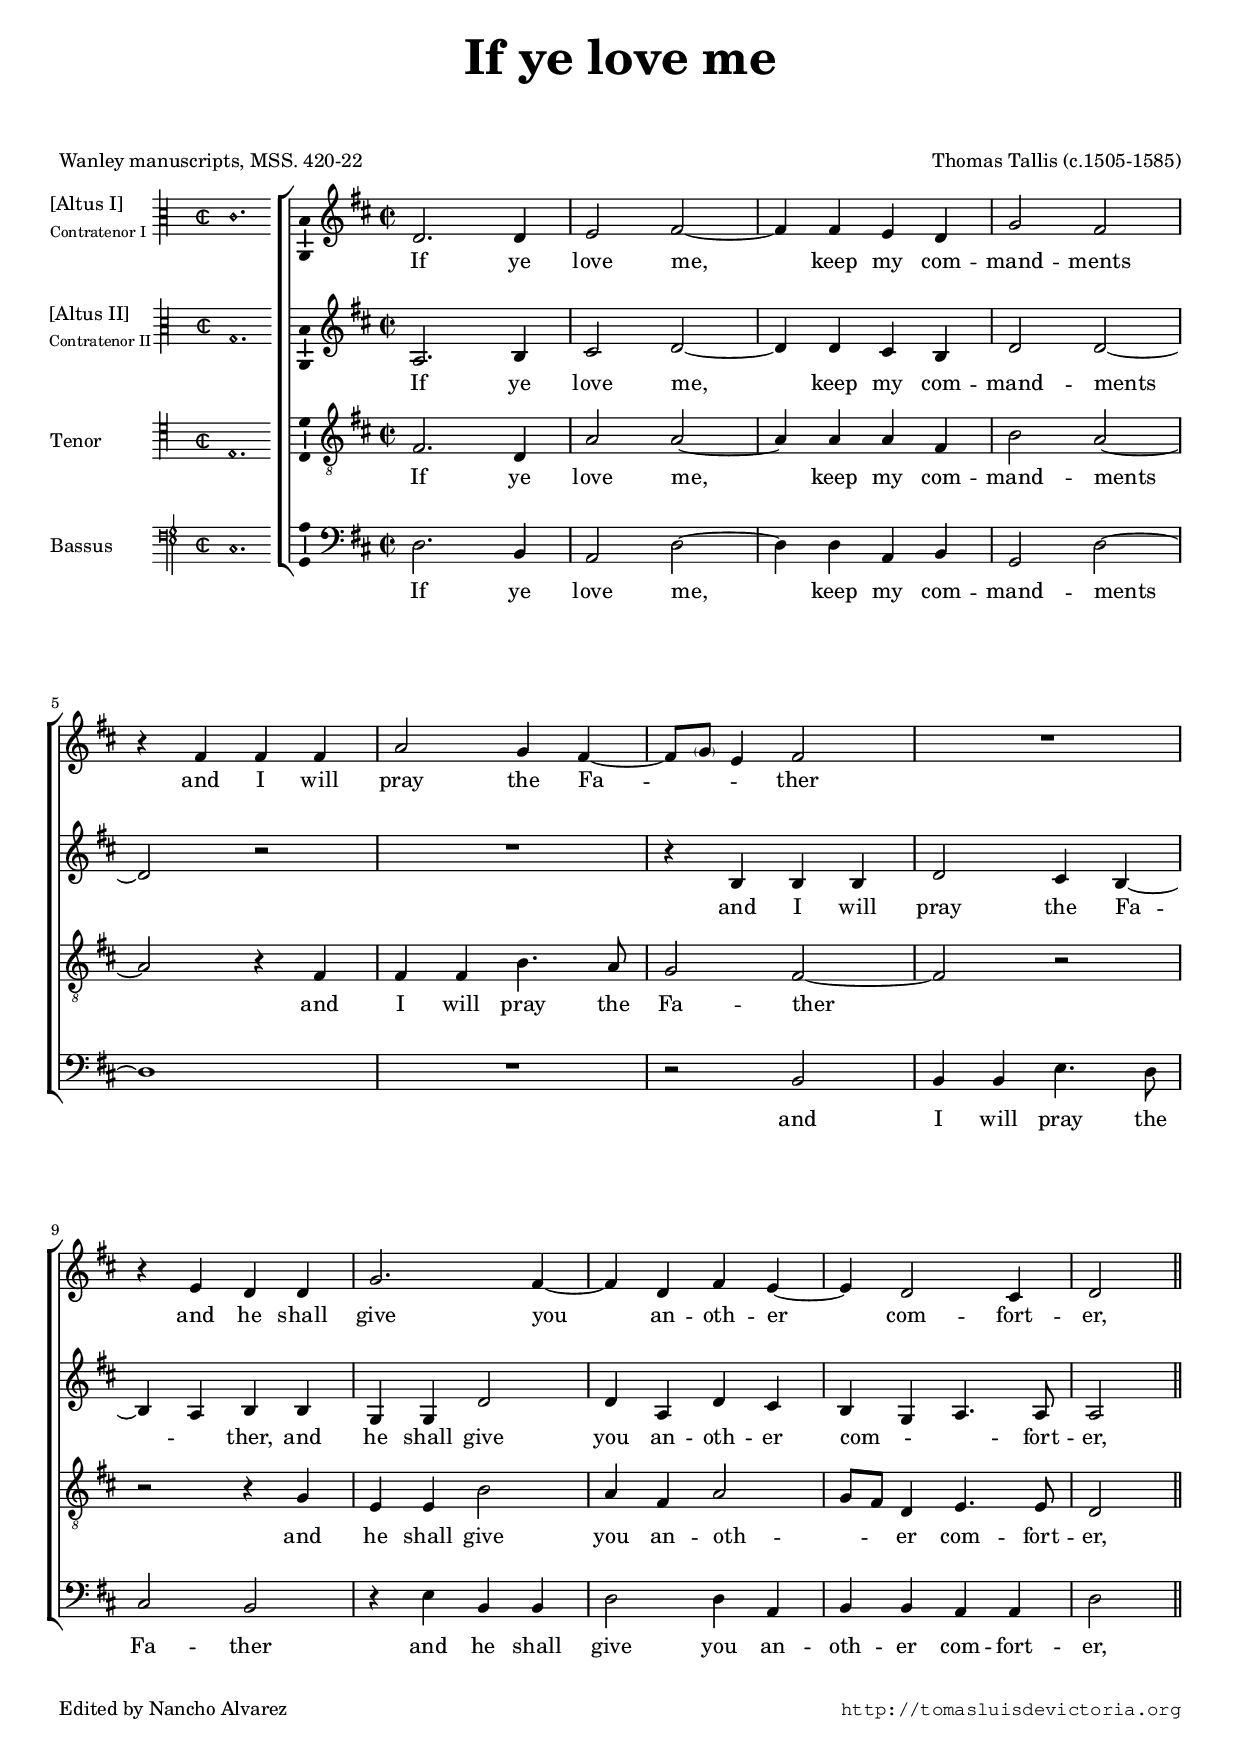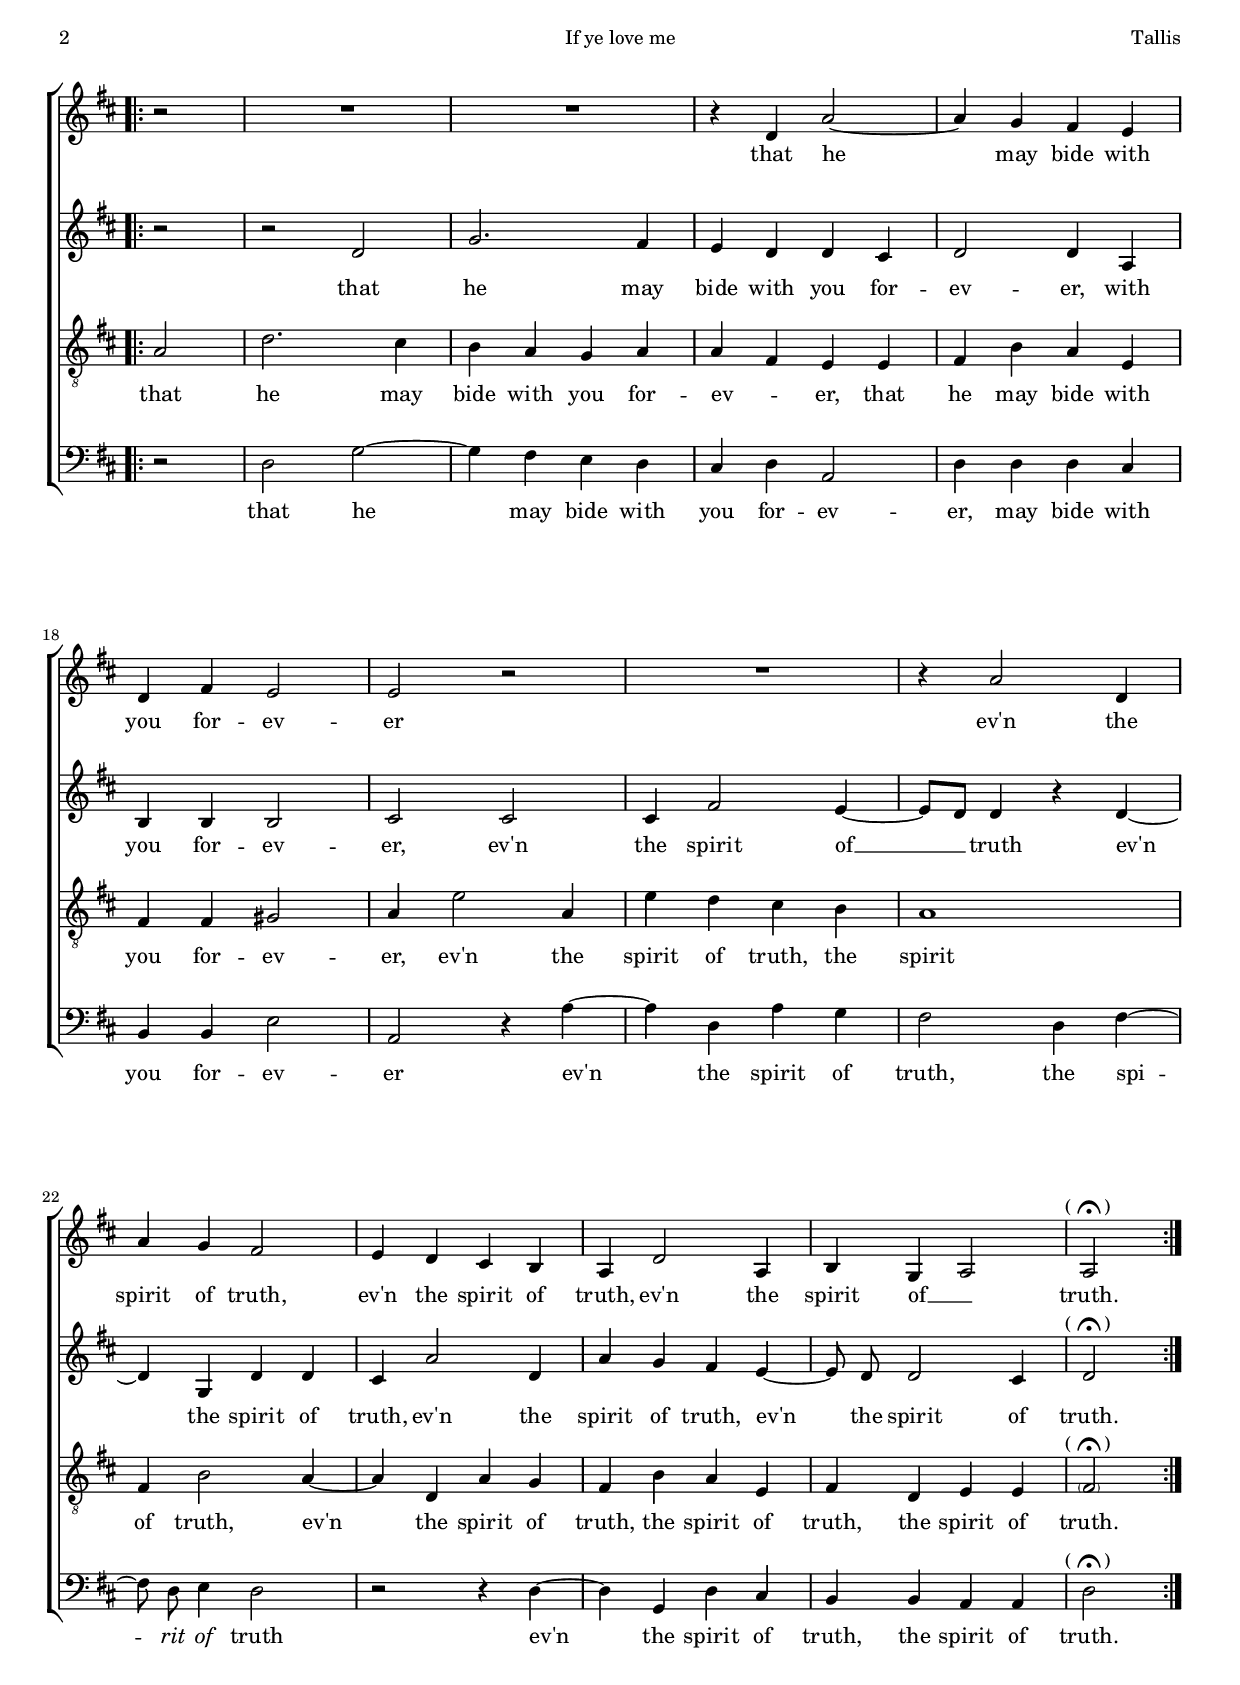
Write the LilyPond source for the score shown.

\version "2.18.0"

#(set-default-paper-size "a4")
#(set-global-staff-size 16.8)
#(ly:set-option 'point-and-click #f)
%mobile -s15.5 -i3.5

italicas=\override LyricText.font-shape = #'italic
rectas=\override LyricText.font-shape = #'upright
ss=\once \set suggestAccidentals = ##t
incipitwidth = 20
mtempo={\tempo 4 = 100}
mtempob={\tempo 4 = 50}

htitle="If ye love me"
hcomposer="Tallis"

\header {
	title=\markup{\fontsize #4 "If ye love me"}
	%subtitle=" "
	subsubtitle=\markup{\null \vspace #2 }
	composer="Thomas Tallis (c.1505-1585)"
        pdfauthor=\composer
	%opus="(-)"
	poet=\markup{"Wanley manuscripts, MSS. 420-22"} % falta el tenor
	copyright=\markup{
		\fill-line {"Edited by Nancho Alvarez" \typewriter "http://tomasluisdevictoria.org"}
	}
	%tagline=""
}

global={\key c \major \time 2/2 \skip 1*12
            \skip 2 \bar ".|:-||" \skip 2
            \skip 1*12 \skip 2 \bar ":|."
	%\override Score.TimeSignature.break-visibility = #'#(#f #t #t)
}


cantus=\relative c'{
	c2. c4
	d2 e ~
	e4 e d c
	f2 e % f4. f8 e2
	r4 e e e 
	g2 f4 e ~
	e8 \parenthesize f d4 e2 % en el original no hay escapada
	R1
	r4 d c c
	f2. e4 ~
	e c e d ~
	d c2 b4
	c2 \break r2 
	R1*2
	r4 c g'2 ~
	g4 f e d
	c4 e d2
	d2 r
	R1
	r4 g2 c,4
	g'4 f e2
	d4 c b a
	g4 c2 g4
	a4 f g2
	\override Score.TextScript.X-offset = #-2
        g2^\markup{"(" \musicglyph #"scripts.ufermata" \hspace #-.2 ")"}
}

altus=\relative c'{
	g2. a4
	b2 c ~
	c4 c b a 
	c2 c ~ % d4. d8 d2
	c2 r
	R1
	r4 a a a
	c2 b4 a ~
	a4 g a a
	f f c'2
	c4 g c b
	a f g4. g8
	g2 r
	r c
	f2. e4
	d c c b
	c2 c4 g
	a4 a a2
	b2 b
	b4 e2 d4 ~
	d8 c c4 r c ~
	c4 f, c' c
	b4 g'2 c,4
	g' f e d ~
	d8 \noBeam c c2 b4
	c2^\markup{"(" \musicglyph #"scripts.ufermata" \hspace #-.2 ")"}
}

tenor=\relative c{
	e2. c4
	g'2 g ~
	g4 g g e
	a2 g ~
	g2 r4 e
	e e a4. g8
	f2 e ~
	e r
	r2 r4 f
	d d a'2
	g4 e g2
	f8 e c4 d4. d8
	c2 g'
	c2. b4
	a g f g
	g e d d
	e a g d
	e4 e fis2
	g4 d'2 g,4
	d'4 c b a
	g1
	e4 a2 g4 ~
	g4 c, g' f
	e a g d
	e4 c d d
	\parenthesize e2^\markup{"(" \musicglyph #"scripts.ufermata" \hspace #-.2 ")"}
	% otras versiones acaban en c, sin tercera
}

bassus=\relative c{
	c2. a4
	g2 c ~
	c4 c g a
	f2 c' ~
	c1
	R1
	r2 a
	a4 a d4. c8 % hay un sostenido antes del c, pero yo creo que afecta al b siguiente
	b2 a
	r4 d a a
	c2 c4 g
	a a g g
	c2 r
	c f ~
	f4 e d c
	b c g2
	c4 c c b
	a4 a d2
	g,2 r4 g' ~
	g4 c, g'4 f
	e2 c4 e ~
	e8 \noBeam c d4 c2
	r2 r4 c ~
	c f, c' b
	a4 a g g
        c2^\markup{"(" \musicglyph #"scripts.ufermata" \hspace #-.2 ")"}
}

textocantus=\lyricmode{
If ye love me,
keep my com -- mand -- ments
and I will pray the Fa -- _ _ ther
and he shall give you an -- oth -- er com -- fort -- er,
that he may bide with you for -- ev -- er
ev'n the spirit of truth,
ev'n the spirit of truth,
ev'n the spirit of __ _ truth.
}

textoaltus=\lyricmode{
If ye love me,
keep my com -- mand -- ments
and I will pray the Fa -- _ ther,
and he shall give you an -- oth -- er com -- _ _ fort -- er,
that he may bide with you for -- ev -- er,
with you for -- ev -- er,
ev'n the spirit of __ _ truth
ev'n the spirit of truth,
ev'n the spirit of truth,
ev'n the spirit of truth.
}

textotenor=\lyricmode{
If ye love me,
keep my com -- mand -- ments
and I will pray the Fa -- ther
and he shall give you an -- oth -- _ _ er com -- fort -- er,
that he may bide with you for -- ev -- _ er,
that he may bide with you for -- ev -- er,
ev'n the spirit of truth,
the spirit of truth,
ev'n the spirit of truth,
the spirit of truth,
the spirit of truth.
}

textobassus=\lyricmode{
If ye love me,
keep my com -- mand -- ments
and I will pray the Fa -- ther
and he shall give you an -- oth -- er com -- fort -- er,
that he may bide with you for -- ev -- er,
may bide with you for -- ev -- er
ev'n the spirit of truth,
the spi -- \italicas rit of \rectas truth % spirit of _
ev'n the spirit of truth,
the spirit of truth.
}


incipitcantus=\markup{
	\score{
		{ 
		\set Staff.instrumentName=\markup{\column{"[Altus I]" \fontsize #-2 "Contratenor I "}}
		\override NoteHead.style = #'neomensural
		\override Staff.TimeSignature.style = #'neomensural
		\cadenzaOn 
		\clef "petrucci-c3"
		\key c \major
		\time 2/2
                c'1.
		} 

	\layout { line-width=\incipitwidth indent = 0 }
	}
}

incipitaltus=\markup{
	\score{
		{ 
		\set Staff.instrumentName=\markup{\column{"[Altus II]" \fontsize #-2 "Contratenor II"}}
		\override NoteHead.style = #'neomensural 
		\override Staff.TimeSignature.style = #'neomensural
		\cadenzaOn 
		\clef "petrucci-c3"
		\key c \major
		\time 2/2
                g1.
		} 
	\layout { line-width=\incipitwidth indent = 0 }
	}
}


incipittenor=\markup{
	\score{
		{ 
		\set Staff.instrumentName=\markup{"Tenor         "}
		\override NoteHead.style = #'neomensural 
		\override Staff.TimeSignature.style = #'neomensural
		\cadenzaOn 
		\clef "petrucci-c4"
		\key c \major
		\time 2/2
                e1.
		} 
	\layout { line-width=\incipitwidth indent=0 }
	}
}

incipitbassus=\markup{
	\score{
		{ 
		\set Staff.instrumentName=\markup{"Bassus       "}
		\override NoteHead.style = #'neomensural
		\override Staff.TimeSignature.style = #'neomensural
		\cadenzaOn 
		\clef "petrucci-f4"
		\key c \major
		\time 2/2
                c1.
		} 
	\layout { line-width=\incipitwidth indent = 0 }
	}
}

%\layout {
%       \context {\Voice
%               \remove Ligature_bracket_engraver
%               \consists Mensural_ligature_engraver
%       }
%       line-width=\incipitwidth
%       indent = 0
%}

\score {\transpose c' d'{
\new ChoirStaff<<

	\new Staff <<\global
	\new Voice="v1" {
		\set Staff.instrumentName=\incipitcantus
		\clef "treble"
		\cantus }
	\new Lyrics \lyricsto "v1" {\textocantus }
	>>

	\new Staff <<\global
	\new Voice="v2" {
		\set Staff.instrumentName=\incipitaltus
		\clef "treble"
		\altus }
	\new Lyrics \lyricsto "v2" {\textoaltus }
	>>
	
	\new Staff <<\global
	\new Voice="v3" {
		\set Staff.instrumentName=\incipittenor
		\clef "G_8"
		\tenor }
	\new Lyrics \lyricsto "v3" {\textotenor }
	>>

	\new Staff <<\global
	\new Voice="v4" {
		\set Staff.instrumentName=\incipitbassus
		\clef "bass"
		\bassus }
	\new Lyrics \lyricsto "v4" {\textobassus }
	>>
	
>>

	} % transpose

\layout{ 
	\context {\Lyrics 
		\override VerticalAxisGroup.staff-affinity = #UP
		\override VerticalAxisGroup.nonstaff-relatedstaff-spacing =
			#'((basic-distance . 0) (minimum-distance . 0) (padding . 1))
		\override LyricText.font-size = #1.2
		\override LyricHyphen.minimum-distance = #0.5
	}
	\context {\Score 
		tempoHideNote = ##t
		\override BarNumber.padding = #2 
	}
	\context {\Voice 
		%melismaBusyProperties = #'()
		%autoBeaming = ##f
	}
	\context {\Staff 
                %\RemoveEmptyStaves
                %\override VerticalAxisGroup.remove-first = ##t
		\override VerticalAxisGroup.staff-staff-spacing =
			#'((basic-distance . 11) (minimum-distance . 0) (padding . 1))
		\consists Ambitus_engraver 
		\override LigatureBracket.padding = #1
	}
}

%\midi { \mtempo }

}


\paper{
	evenHeaderMarkup=\markup  \fill-line { \fromproperty #'page:page-number-string \htitle \hcomposer }
	oddHeaderMarkup= \markup  \fill-line { \on-the-fly #not-first-page \hcomposer \on-the-fly #not-first-page \htitle \on-the-fly #not-first-page \fromproperty #'page:page-number-string }
	%system-count=20
	%page-count = 8
        systems-per-page = 3
	ragged-last-bottom = ##f
	indent=3.9\cm
	system-system-spacing =
	#'((basic-distance . 20) (minimum-distance . 0) (padding . 5))
	top-system-spacing = % header
	#'((basic-distance . 8) (minimum-distance . 0) (padding . 0))
	last-bottom-spacing = % footer
	#'((basic-distance . 12) (minimum-distance . 0) (padding . 0))
	markup-system-spacing.padding = #1.5
}
